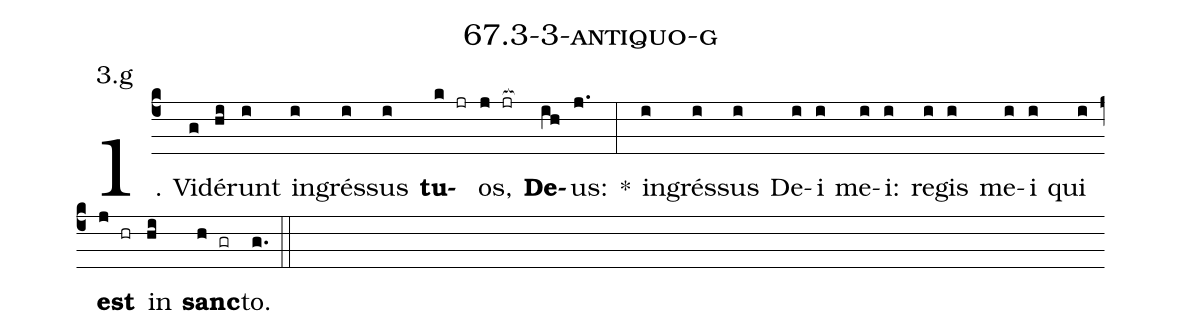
name: 67.3-3-antiquo-g;
annotation: 3.g;
%%
(c4)1. Vi(g)dé(hi)runt(i) in(i)grés(i)sus(i) <b>tu</b>(k jr)os,(j jr[ocb:1{]) <b>De</b>(ih[ocb:0}])us:(j.) *(:) in(i)grés(i)sus(i) De(i)i(i) me(i)i:(i) re(i)gis(i) me(i)i(i) qui(i) <b>est</b>(j hr) in(hi) <b>sanc</b>(h gr)to.(g.) (::)


%E(i) u(i) o(j) u(hi) a(h) e.(g.) (::)
